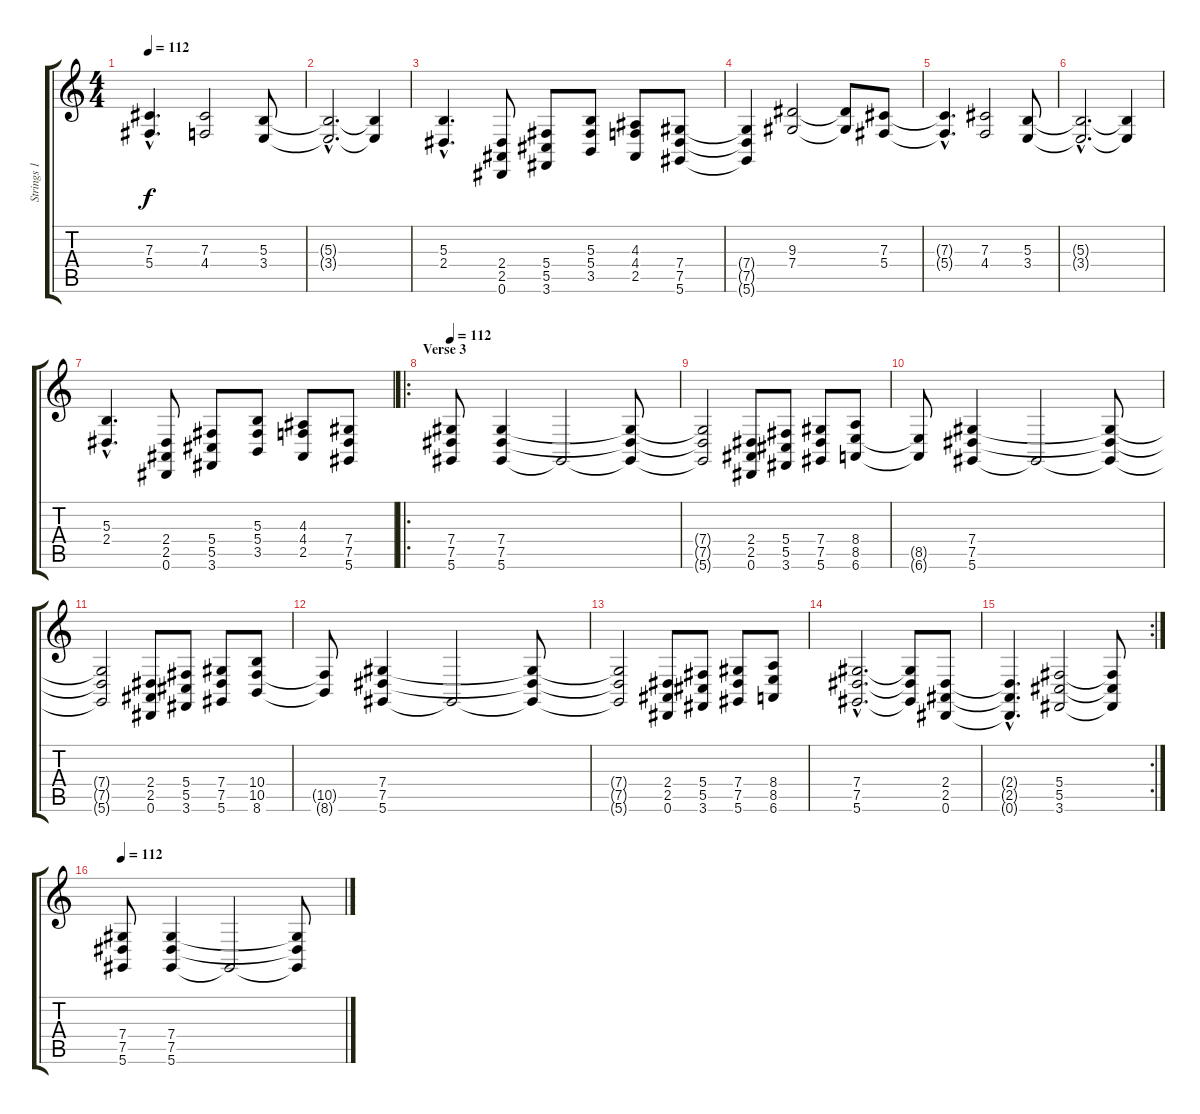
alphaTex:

\track ("Strings 1" "Strings 1") {instrument stringensemble1}
\staff {score tabs}
\tuning (Eb4 Bb3 Gb3 Db3 Ab2 Eb2) {hide}
\ts (4 4)
\tempo 112
\clef g2
\ks c
(7.3{hac t} 5.4{hac t}).4{d dy f} (7.3 4.4).2 (5.3 3.4).8 |
(5.3{hac t} 3.4{hac t}).2{d} (5.3{t} 3.4{t}).4 |
(5.3{hac} 2.4{hac}).4{d} (2.4 2.5 0.6).8 (5.4 5.5 3.6).8 (5.3 5.4 3.5).8 (4.3 4.4 2.5).8 (7.4 7.5 5.6).8 |
(7.4{t} 7.5{t} 5.6{t}).4 (9.3 7.4).2 (9.3{t} 7.4{t}).8 (7.3 5.4).8 |
(7.3{hac t} 5.4{hac t}).4{d} (7.3 4.4).2 (5.3 3.4).8 |
(5.3{hac t} 3.4{hac t}).2{d} (5.3{t} 3.4{t}).4 |
(5.3{hac} 2.4{hac}).4{d} (2.4 2.5 0.6).8 (5.4 5.5 3.6).8 (5.3 5.4 3.5).8 (4.3 4.4 2.5).8 (7.4 7.5 5.6).8 |
\ro
\section ("" "Verse 3")
\tempo 112
(7.4 7.5 5.6).8{volume 16 balance 2} (7.4 7.5 5.6).4 5.6{t}.2 (7.4{t} 7.5{t} 5.6{t}).8 |
(7.4{t} 7.5{t} 5.6{t}).2 (2.4 2.5 0.6).8 (5.4 5.5 3.6).8 (7.4 7.5 5.6).8 (8.4 8.5 6.6).8 |
(8.5{t} 6.6{t}).8 (7.4 7.5 5.6).4 5.6{t}.2 (7.4{t} 7.5{t} 5.6{t}).8 |
(7.4{t} 7.5{t} 5.6{t}).2 (2.4 2.5 0.6).8 (5.4 5.5 3.6).8 (7.4 7.5 5.6).8 (10.4 10.5 8.6).8 |
(10.5{t} 8.6{t}).8 (7.4 7.5 5.6).4 5.6{t}.2 (7.4{t} 7.5{t} 5.6{t}).8 |
(7.4{t} 7.5{t} 5.6{t}).2 (2.4 2.5 0.6).8 (5.4 5.5 3.6).8 (7.4 7.5 5.6).8 (8.4 8.5 6.6).8 |
(7.4{hac} 7.5{hac} 5.6{hac}).2{d} (7.4{t} 7.5{t} 5.6{t}).8 (2.4 2.5 0.6).8 |
\rc 2
(2.4{hac t} 2.5{hac t} 0.6{hac t}).4{d} (5.4 5.5 3.6).2 (5.4{t} 5.5{t} 3.6{t}).8 |
\tempo 112
(7.4 7.5 5.6).8 (7.4 7.5 5.6).4 5.6{t}.2 (7.4{t} 7.5{t} 5.6{t}).8
